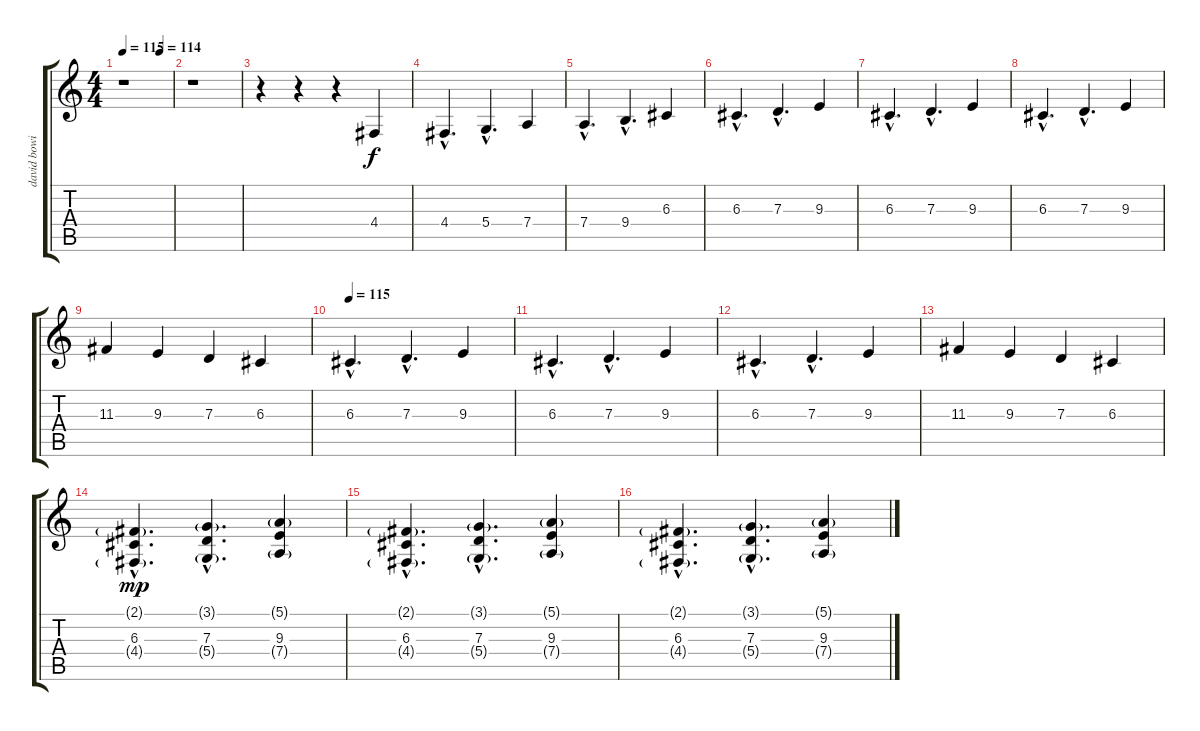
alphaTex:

\track ("david bowie" "david bowi") {instrument trombone}
\staff {score tabs}
\tuning (E4 B3 G3 D3 A2 E2) {hide}
\ts (4 4)
\tempo 115
\tempo (114 0.75)
\clef g2
\ks c
r.1{dy f} |
r.1 |
r.4 r.4 r.4 4.4.4{volume 10 instrument choiraahs} |
4.4{hac}.4{d} 5.4{hac}.4{d} 7.4.4 |
7.4{hac}.4{d} 9.4{hac}.4{d} 6.3.4 |
6.3{hac}.4{d volume 11 instrument trombone} 7.3{hac}.4{d} 9.3.4 |
6.3{hac}.4{d} 7.3{hac}.4{d} 9.3.4 |
6.3{hac}.4{d} 7.3{hac}.4{d} 9.3.4 |
11.3.4 9.3.4 7.3.4 6.3.4 |
\tempo 115
6.3{hac}.4{d} 7.3{hac}.4{d} 9.3.4 |
6.3{hac}.4{d} 7.3{hac}.4{d} 9.3.4 |
6.3{hac}.4{d} 7.3{hac}.4{d} 9.3.4 |
11.3.4 9.3.4 7.3.4 6.3.4 |
(2.1{g hac} 6.3{hac} 4.4{g hac}).4{d dy mp} (3.1{g hac} 7.3{hac} 5.4{g hac}).4{d} (5.1{g} 9.3 7.4{g}).4 |
(2.1{g hac} 6.3{hac} 4.4{g hac}).4{d} (3.1{g hac} 7.3{hac} 5.4{g hac}).4{d} (5.1{g} 9.3 7.4{g}).4 |
(2.1{g hac} 6.3{hac} 4.4{g hac}).4{d} (3.1{g hac} 7.3{hac} 5.4{g hac}).4{d} (5.1{g} 9.3 7.4{g}).4
